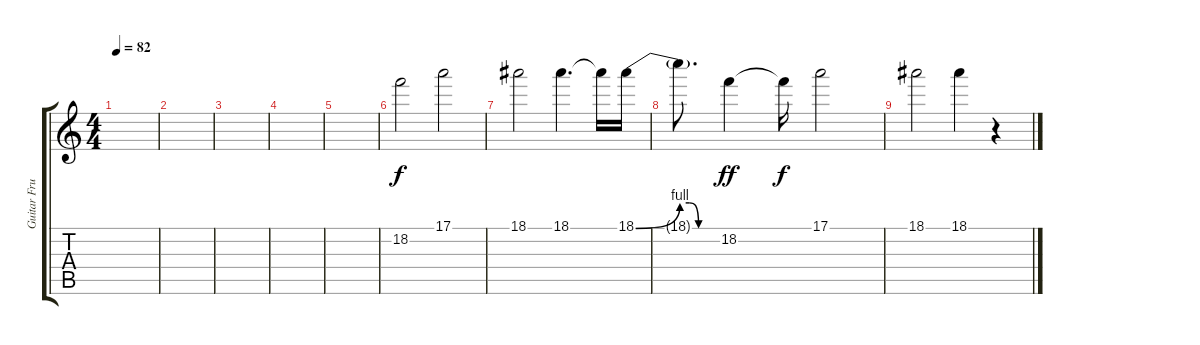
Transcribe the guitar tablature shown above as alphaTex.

\track ("Guitar Frusciante Solo 2" "Guitar Fru") {instrument overdrivenguitar}
\staff {score tabs}
\tuning (E4 B3 G3 D3 A2 E2) {hide}
\ts (4 4)
\tempo 82
\clef g2
\ks c
|
|
|
|
|
18.2.2 17.1.2{dy f} |
18.1.2 18.1.4{d} 18.1{t}.16 18.1{be (bend 0 0 60 4)}.16 |
18.1{be (custom 0 4 15 4 30 0 60 0) t}.8{d} 18.2.4{dy ff} 18.2{t}.16{dy f} 17.1.2 |
18.1.2 18.1.4 r.4
